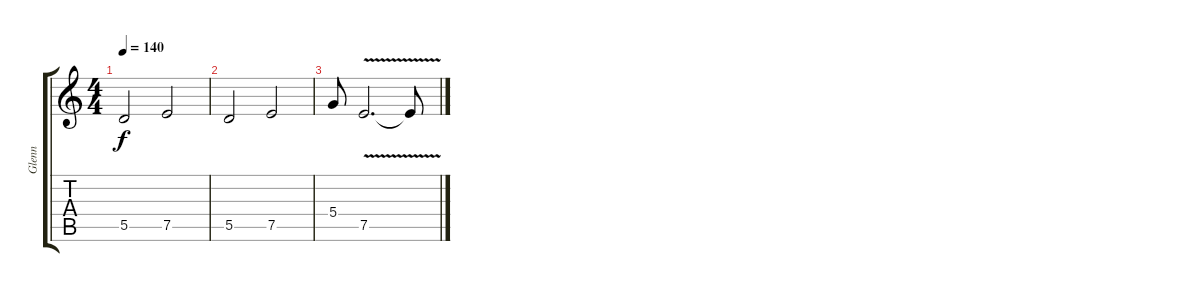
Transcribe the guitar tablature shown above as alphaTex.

\track ("Glenn" "Glenn") {instrument distortionguitar}
\staff {score tabs}
\tuning (E4 B3 G3 D3 A2 E2) {hide}
\ts (4 4)
\tempo 140
\clef g2
\ks c
5.5.2{dy f volume 3} 7.5.2 |
5.5.2{volume 2} 7.5.2 |
5.4.8{volume 1} 7.5{v}.2{d volume 0} 7.5{t}.8
